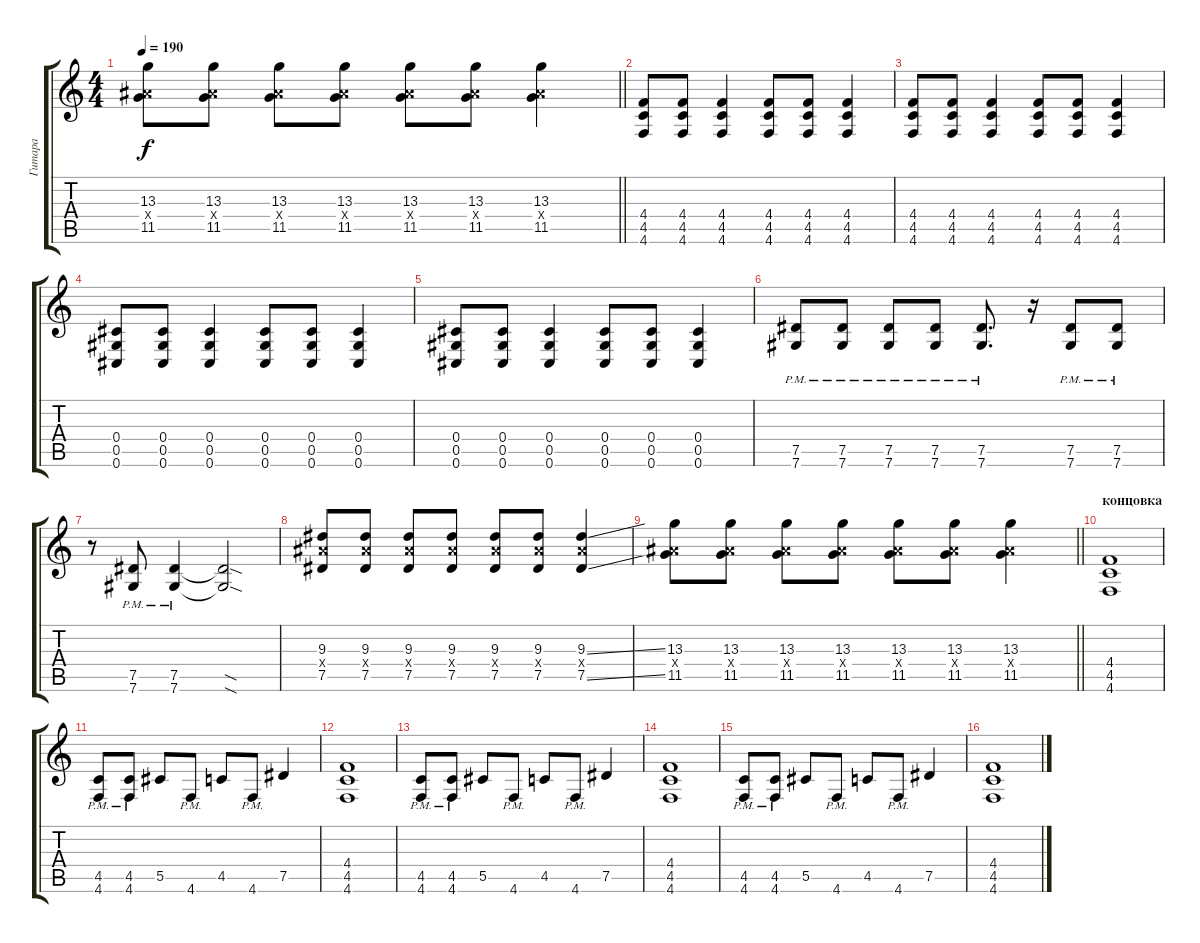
\track ("Гитара" "Гитара") {instrument distortionguitar}
\staff {score tabs}
\tuning (Eb4 Bb3 Gb3 Db3 Ab2 Db2) {hide}
\ts (4 4)
\tempo 190
\clef g2
\barLineRight lightlight
\ks c
(13.3 9.4{x} 11.5).8{dy f} (13.3 9.4{x} 11.5).8 (13.3 9.4{x} 11.5).8 (13.3 9.4{x} 11.5).8 (13.3 9.4{x} 11.5).8 (13.3 9.4{x} 11.5).8 (13.3 9.4{x} 11.5).4 |
(4.4 4.5 4.6).8 (4.4 4.5 4.6).8 (4.4 4.5 4.6).4 (4.4 4.5 4.6).8 (4.4 4.5 4.6).8 (4.4 4.5 4.6).4 |
(4.4 4.5 4.6).8 (4.4 4.5 4.6).8 (4.4 4.5 4.6).4 (4.4 4.5 4.6).8 (4.4 4.5 4.6).8 (4.4 4.5 4.6).4 |
(0.4 0.5 0.6).8 (0.4 0.5 0.6).8 (0.4 0.5 0.6).4 (0.4 0.5 0.6).8 (0.4 0.5 0.6).8 (0.4 0.5 0.6).4 |
(0.4 0.5 0.6).8 (0.4 0.5 0.6).8 (0.4 0.5 0.6).4 (0.4 0.5 0.6).8 (0.4 0.5 0.6).8 (0.4 0.5 0.6).4 |
(7.5{pm} 7.6{pm}).8 (7.5{pm} 7.6{pm}).8 (7.5{pm} 7.6{pm}).8 (7.5{pm} 7.6{pm}).8 (7.5{pm} 7.6{pm}).8{d} r.16 (7.5{pm} 7.6{pm}).8 (7.5{pm} 7.6{pm}).8 |
r.8 (7.5{pm} 7.6{pm}).8 (7.5{pm} 7.6{pm}).4 (7.5{sod t} 7.6{sod t}).2 |
(9.3 9.4{x} 7.5).8 (9.3 9.4{x} 7.5).8 (9.3 9.4{x} 7.5).8 (9.3 9.4{x} 7.5).8 (9.3 9.4{x} 7.5).8 (9.3 9.4{x} 7.5).8 (9.3{ss} 9.4{x} 7.5{ss}).4 |
\barLineRight lightlight
(13.3 9.4{x} 11.5).8 (13.3 9.4{x} 11.5).8 (13.3 9.4{x} 11.5).8 (13.3 9.4{x} 11.5).8 (13.3 9.4{x} 11.5).8 (13.3 9.4{x} 11.5).8 (13.3 9.4{x} 11.5).4 |
\section ("" "концовка")
(4.4 4.5 4.6).1 |
(4.5{pm} 4.6{pm}).8 (4.5{pm} 4.6{pm}).8 5.5.8 4.6{pm}.8 4.5.8 4.6{pm}.8 7.5.4 |
(4.4 4.5 4.6).1 |
(4.5{pm} 4.6{pm}).8 (4.5{pm} 4.6{pm}).8 5.5.8 4.6{pm}.8 4.5.8 4.6{pm}.8 7.5.4 |
(4.4 4.5 4.6).1 |
(4.5{pm} 4.6{pm}).8 (4.5{pm} 4.6{pm}).8 5.5.8 4.6{pm}.8 4.5.8 4.6{pm}.8 7.5.4 |
(4.4 4.5 4.6).1
